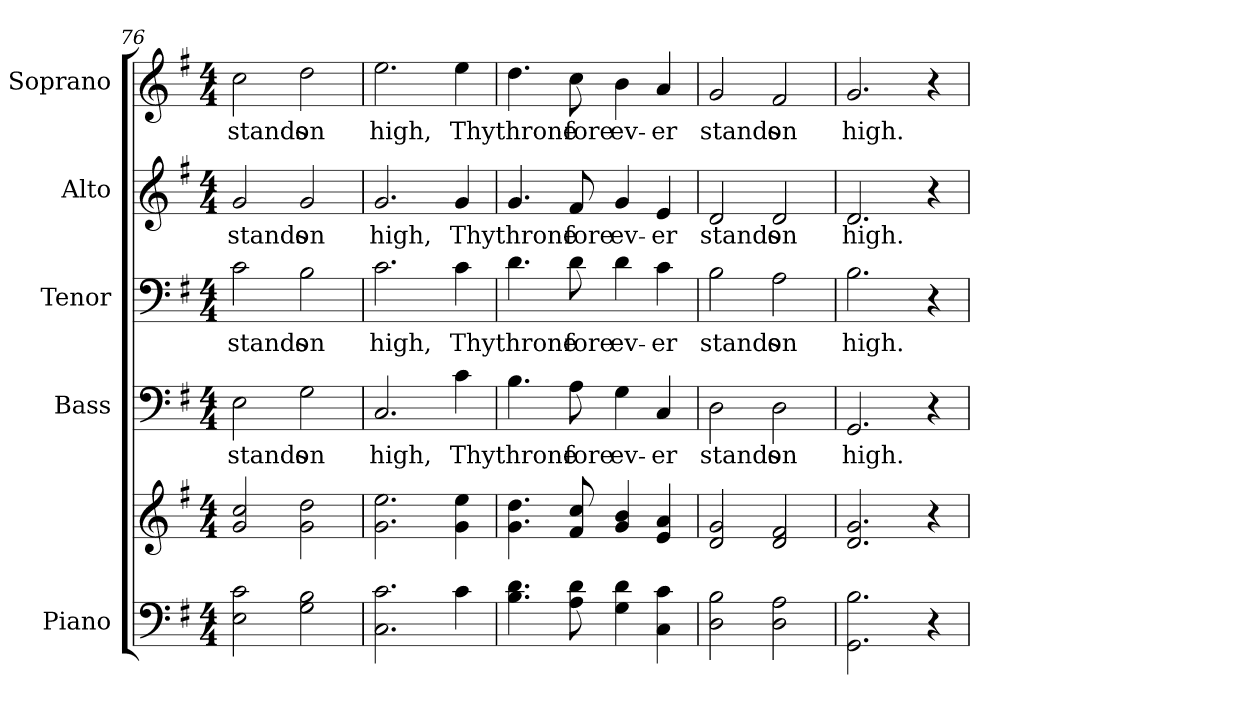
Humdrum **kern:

**kern	**kern	**kern	**text	**kern	**text	**kern	**text	**kern	**text
*part5	*part5	*part4	*part4	*part3	*part3	*part2	*part2	*part1	*part1
*staff6	*staff5	*staff4	*staff4	*staff3	*staff3	*staff2	*staff2	*staff1	*staff1
*I"Piano	*	*I"Bass	*	*I"Tenor	*	*I"Alto	*	*I"Soprano	*
*I'Pno.	*	*I'B.	*	*I'T.	*	*I'A.	*	*I'S.	*
*clefF4	*clefG2	*clefF4	*	*clefF4	*	*clefG2	*	*clefG2	*
*k[f#]	*k[f#]	*k[f#]	*	*k[f#]	*	*k[f#]	*	*k[f#]	*
*G:	*G:	*G:	*	*G:	*	*G:	*	*G:	*
*M4/4	*M4/4	*M4/4	*	*M4/4	*	*M4/4	*	*M4/4	*
=76	=76	=76	=76	=76	=76	=76	=76	=76	=76
!	!	!	!LO:LY:b:color=#000000	!	!	!	!	!	!
!	!	!	!	!	!LO:LY:b:color=#000000	!	!	!	!
!	!	!	!	!	!	!	!LO:LY:b:color=#000000	!	!
!	!	!	!	!	!	!	!	!	!LO:LY:b:color=#000000
2Ei\ 2ci	2gi/ 2cci	2Ei\	stands	2ci\	stands	2gi/	stands	2cci\	stands
!	!	!	!LO:LY:b:color=#000000	!	!	!	!	!	!
!	!	!	!	!	!LO:LY:b:color=#000000	!	!	!	!
!	!	!	!	!	!	!	!LO:LY:b:color=#000000	!	!
!	!	!	!	!	!	!	!	!	!LO:LY:b:color=#000000
2Gi\ 2Bi	2gi\ 2ddi	2Gi\	on	2Bi\	on	2gi/	on	2ddi\	on
!!LO:LB:g=z
=77	=77	=77	=77	=77	=77	=77	=77	=77	=77
!	!	!	!LO:LY:b:color=#000000	!	!	!	!	!	!
!	!	!	!	!	!LO:LY:b:color=#000000	!	!	!	!
!	!	!	!	!	!	!	!LO:LY:b:color=#000000	!	!
!	!	!	!	!	!	!	!	!	!LO:LY:b:color=#000000
2.Ci\ 2.ci	2.gi\ 2.eei	2.Ci/	high,	2.ci\	high,	2.gi/	high,	2.eei\	high,
!	!	!	!LO:LY:b:color=#000000	!	!	!	!	!	!
!	!	!	!	!	!LO:LY:b:color=#000000	!	!	!	!
!	!	!	!	!	!	!	!LO:LY:b:color=#000000	!	!
!	!	!	!	!	!	!	!	!	!LO:LY:b:color=#000000
4ci\	4gi\ 4eei	4ci\	Thy	4ci\	Thy	4gi/	Thy	4eei\	Thy
=78	=78	=78	=78	=78	=78	=78	=78	=78	=78
!	!	!	!LO:LY:b:color=#000000	!	!	!	!	!	!
!	!	!	!	!	!LO:LY:b:color=#000000	!	!	!	!
!	!	!	!	!	!	!	!LO:LY:b:color=#000000	!	!
!	!	!	!	!	!	!	!	!	!LO:LY:b:color=#000000
4.Bi\ 4.di	4.gi\ 4.ddi	4.Bi\	throne	4.di\	throne	4.gi/	throne	4.ddi\	throne
!	!	!	!LO:LY:b:color=#000000	!	!	!	!	!	!
!	!	!	!	!	!LO:LY:b:color=#000000	!	!	!	!
!	!	!	!	!	!	!	!LO:LY:b:color=#000000	!	!
!	!	!	!	!	!	!	!	!	!LO:LY:b:color=#000000
8Ai\ 8di	8f#i/ 8cci	8Ai\	fore	8di\	fore	8f#i/	fore	8cci\	fore
!	!	!	!LO:LY:b:color=#000000	!	!	!	!	!	!
!	!	!	!	!	!LO:LY:b:color=#000000	!	!	!	!
!	!	!	!	!	!	!	!LO:LY:b:color=#000000	!	!
!	!	!	!	!	!	!	!	!	!LO:LY:b:color=#000000
4Gi\ 4di	4gi/ 4bi	4Gi\	ev-	4di\	ev-	4gi/	ev-	4bi\	ev-
!	!	!	!LO:LY:b:color=#000000	!	!	!	!	!	!
!	!	!	!	!	!LO:LY:b:color=#000000	!	!	!	!
!	!	!	!	!	!	!	!LO:LY:b:color=#000000	!	!
!	!	!	!	!	!	!	!	!	!LO:LY:b:color=#000000
4Ci\ 4ci	4ei/ 4ai	4Ci/	-er	4ci\	-er	4ei/	-er	4ai/	-er
=79	=79	=79	=79	=79	=79	=79	=79	=79	=79
!	!	!	!LO:LY:b:color=#000000	!	!	!	!	!	!
!	!	!	!	!	!LO:LY:b:color=#000000	!	!	!	!
!	!	!	!	!	!	!	!LO:LY:b:color=#000000	!	!
!	!	!	!	!	!	!	!	!	!LO:LY:b:color=#000000
2Di\ 2Bi	2di/ 2gi	2Di\	stands	2Bi\	stands	2di/	stands	2gi/	stands
!	!	!	!LO:LY:b:color=#000000	!	!	!	!	!	!
!	!	!	!	!	!LO:LY:b:color=#000000	!	!	!	!
!	!	!	!	!	!	!	!LO:LY:b:color=#000000	!	!
!	!	!	!	!	!	!	!	!	!LO:LY:b:color=#000000
2Di\ 2Ai	2di/ 2f#i	2Di\	on	2Ai\	on	2di/	on	2f#i/	on
=80	=80	=80	=80	=80	=80	=80	=80	=80	=80
!	!	!	!LO:LY:b:color=#000000	!	!	!	!	!	!
!	!	!	!	!	!LO:LY:b:color=#000000	!	!	!	!
!	!	!	!	!	!	!	!LO:LY:b:color=#000000	!	!
!	!	!	!	!	!	!	!	!	!LO:LY:b:color=#000000
2.GGi\ 2.Bi	2.di/ 2.gi	2.GGi/	high.	2.Bi\	high.	2.di/	high.	2.gi/	high.
4r	4r	4r	.	4r	.	4r	.	4r	.
=	=	=	=	=	=	=	=	=	=
*-	*-	*-	*-	*-	*-	*-	*-	*-	*-
